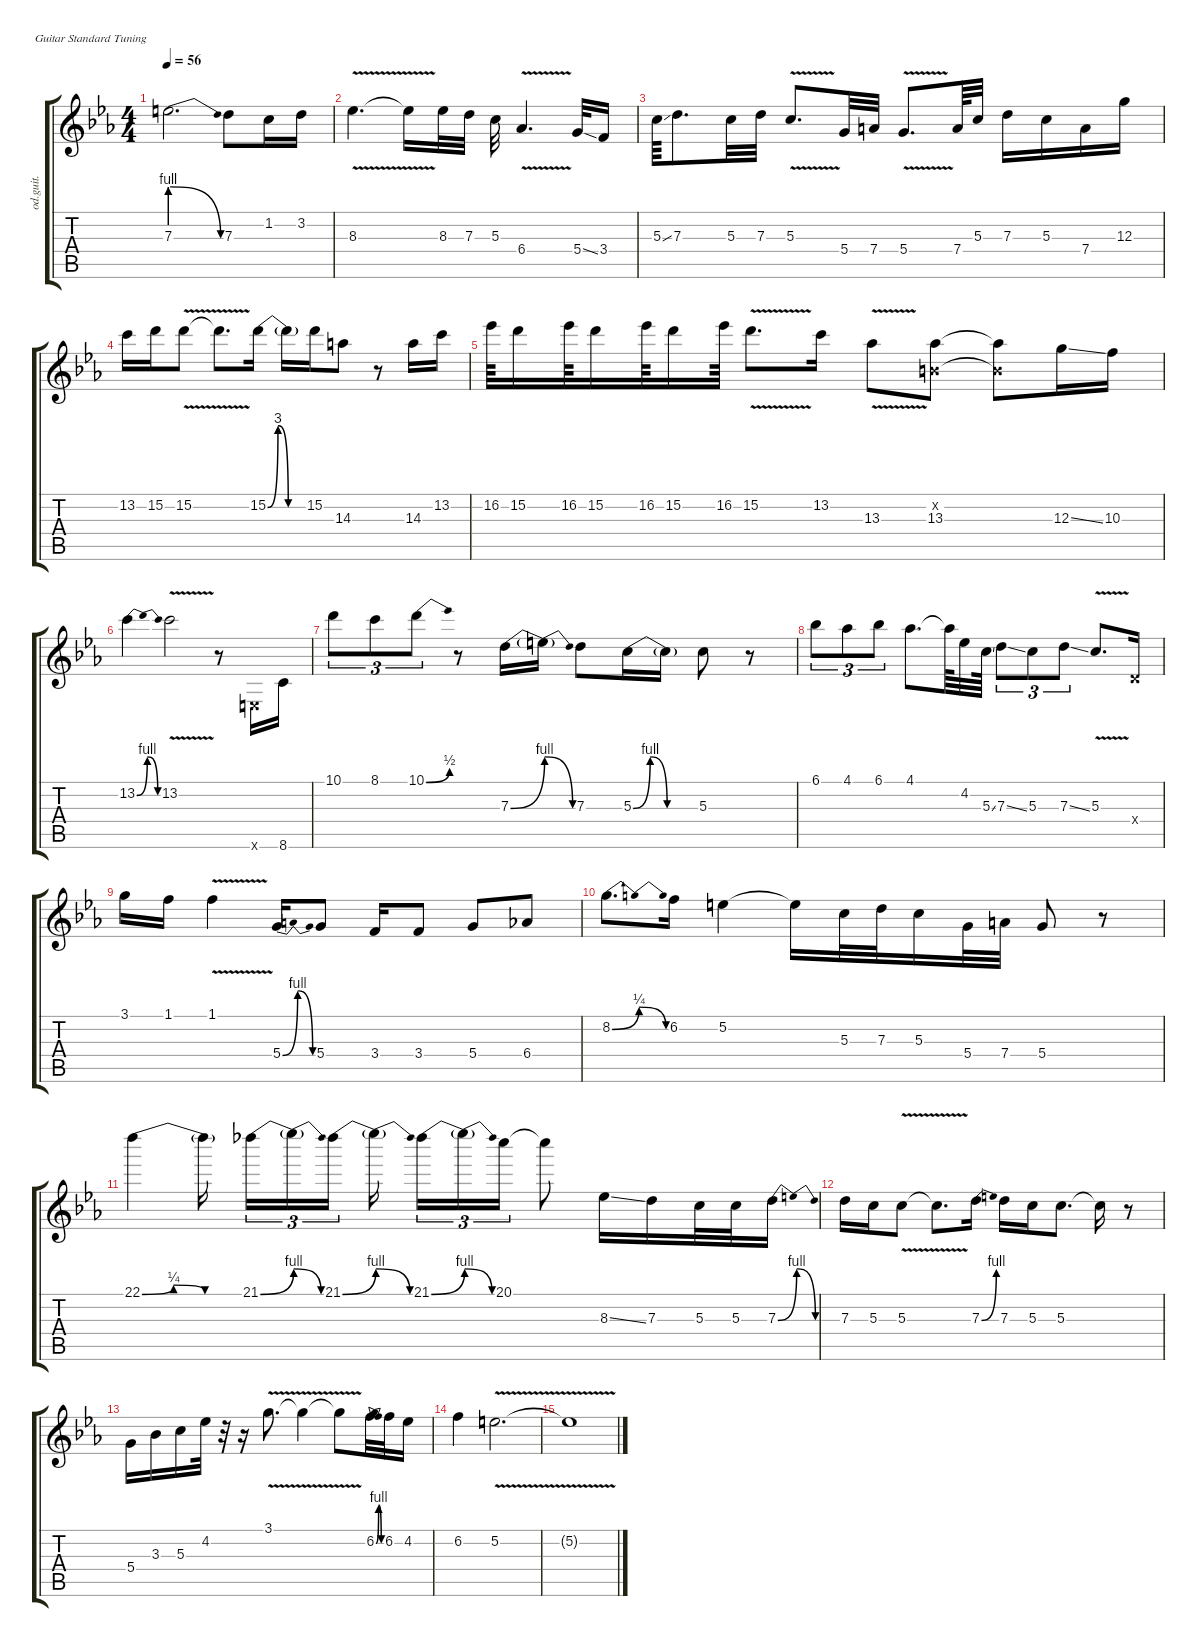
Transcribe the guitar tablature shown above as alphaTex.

\defaultSystemsLayout 4
\hideDynamics
\bracketExtendMode groupsimilarinstruments
\otherSystemsTrackNameOrientation horizontal
\track ("Lead 1" "od.guit.") {defaultSystemsLayout 4 instrument overdrivenguitar}
\staff {score tabs}
\tuning (E4 B3 G3 D3 A2 E2)
\ts (4 4)
\tempo 56
\clef g2
\ks cminor
7.3{be (release 0 4 60 0) t}.2{d dy f beam Down} 7.3{acc forcenatural}.8{beam Down} 1.2{acc forcenatural}.16{beam Down} 3.2{acc forcenatural}.16{beam Down} |
8.3{v acc b}.4{d beam Down} 8.3{v t acc b}.16{beam Down} 8.3{acc b}.32{beam Down} 7.3{acc forcenatural}.32{beam Down} 5.3{acc forcenatural}.32{beam Down} 6.4{v acc b}.4{d beam Up} 5.4{ss acc forcenatural}.32{beam Up} 3.4{acc forcenatural}.16{beam Up} |
5.3{ss acc forcenatural}.64{beam Down} 7.3{acc forcenatural}.8{d beam Down} 5.3{acc forcenatural}.32{beam Down} 7.3{acc forcenatural}.32{beam Down} 5.3{v acc forcenatural}.8{d beam Up} 5.4{acc forcenatural}.32{beam Up} 7.4{acc forcenatural}.32{beam Up} 5.4{v acc forcenatural}.8{d beam Up} 7.4{acc forcenatural}.64{beam Up} 5.3{acc forcenatural}.32{beam Up} 7.3{acc forcenatural}.16{beam Down} 5.3{acc forcenatural}.16{beam Down} 7.4{acc forcenatural}.16{beam Down} 12.3{acc forcenatural}.16{beam Down} |
13.2{acc forcenatural}.16{beam Down} 15.2{acc forcenatural}.16{beam Down} 15.2{v acc forcenatural}.8{beam Down} 15.2{v t acc forcenatural}.8{d beam Down} 15.2{be (bendrelease 0 0 30 12 30 12 60 0) acc forcenatural}.16{beam Down} 15.2{be (hold 0 0 60 0) t acc forcenatural}.16{beam Down} 15.2{acc forcenatural}.16{beam Down} 14.3{acc forcenatural}.8{beam Down} r.8{beam Down} 14.3{acc forcenatural}.16{beam Down} 13.2{acc forcenatural}.16{beam Down} |
16.2{acc b}.64{beam Down} 15.2{acc forcenatural}.16{beam Down} 16.2{acc b}.64{beam Down} 15.2{acc forcenatural}.16{beam Down} 16.2{acc b}.64{beam Down} 15.2{acc forcenatural}.16{beam Down} 16.2{acc b}.64{beam Down} 15.2{v acc forcenatural}.8{d beam Down} 13.2{acc forcenatural}.16{beam Down} 13.3{v acc b}.8{beam Down} (0.2{x acc forcenatural} 13.3{acc b}).8{beam Down} (0.2{x t acc forcenatural} 13.3{t acc b}).8{beam Down} 12.3{ss acc forcenatural}.16{beam Down} 10.3{acc forcenatural}.16{beam Down} |
13.2{be (bendrelease 0 0 15 4 30 4 45 0) acc forcenatural}.4{beam Down} 13.2{v acc forcenatural}.2{beam Down} r.8{beam Down} 0.6{x acc forcenatural}.16{beam Up} 8.6{acc forcenatural}.16{beam Up} |
10.1{acc forcenatural}.8{tu (3 2) beam Down} 8.1{acc forcenatural}.8{tu (3 2) beam Down} 10.1{be (bend 0 0 30 2) acc forcenatural}.8{tu (3 2) beam Down} r.8{beam Down} 7.3{be (bend 0 0 60 4) acc forcenatural}.16{beam Down} 7.3{be (release 0 4 60 0) t}.16{beam Down} 7.3{acc forcenatural}.8{beam Down} 5.3{be (bendrelease 0 0 30 4 30 4 60 0) acc forcenatural}.16{beam Down} 5.3{be (hold 0 0 60 0) t acc forcenatural}.16{beam Down} 5.3{acc forcenatural}.8{beam Down} r.8{beam Down} |
6.1{acc b}.8{tu (3 2) beam Down} 4.1{acc b}.8{tu (3 2) beam Down} 6.1{acc b}.8{tu (3 2) beam Down} 4.1{acc b}.8{d beam Down} 4.1{t acc b}.64{beam Down} 4.2{acc b}.32{beam Down} 5.3{ss acc forcenatural}.64{beam Down} 7.3{ss acc forcenatural}.8{tu (3 2) beam Down} 5.3{acc forcenatural}.8{tu (3 2) beam Down} 7.3{ss acc forcenatural}.8{tu (3 2) beam Down} 5.3{v acc forcenatural}.8{d beam Up} 0.4{x acc forcenatural}.16{beam Up} |
3.1{acc forcenatural}.16{beam Down} 1.1{acc forcenatural}.16{beam Down} 1.1{v acc forcenatural}.4{beam Down} 5.4{be (bendrelease 0 0 15 4 30 4 45 0) acc forcenatural}.16{beam Up} 5.4{acc forcenatural}.8{beam Up} 3.4{acc forcenatural}.16{beam Up} 3.4{acc forcenatural}.8{beam Up} 5.4{acc forcenatural}.8{beam Up} 6.4{acc b}.8{beam Up} |
8.2{be (bendrelease 0 0 15 1 30 1 45 0) acc forcenatural}.8{d beam Down} 6.2{acc forcenatural}.16{beam Down} 5.2{acc forcenatural}.4{beam Down} 5.2{t acc forcenatural}.16{beam Down} 5.3{acc forcenatural}.32{beam Down} 7.3{acc forcenatural}.32{beam Down} 5.3{acc forcenatural}.16{beam Down} 5.4{acc forcenatural}.32{beam Down} 7.4{acc forcenatural}.32{beam Down} 5.4{acc forcenatural}.8{beam Up} r.8{beam Up} |
22.1{be (bendrelease 0 0 30 1 30 1 60 0) acc forcenatural}.4{beam Down} 22.1{be (hold 0 0 60 0) t acc forcenatural}.16{beam Down} 21.1{be (bend 0 0 60 4) acc b}.16{tu (3 2) beam Down} 21.1{be (release 0 4 60 0) t}.16{tu (3 2) beam Down} 21.1{be (bend 0 0 60 4) acc b}.16{tu (3 2) beam Down} 21.1{be (release 0 4 60 0) t}.16{beam Down} 21.1{be (bend 0 0 60 4) acc b}.16{tu (3 2) beam Down} 21.1{be (release 0 4 60 0) t}.16{tu (3 2) beam Down} 20.1{acc forcenatural}.16{tu (3 2) beam Down} 20.1{t acc forcenatural}.8{beam Down} 8.3{ss acc b}.16{beam Down} 7.3{acc forcenatural}.16{beam Down} 5.3{acc forcenatural}.32{beam Down} 5.3{acc forcenatural}.32{beam Down} 7.3{be (bendrelease 0 0 15 4 30 4 45 0) acc forcenatural}.16{beam Down} |
7.3{acc forcenatural}.16{beam Down} 5.3{acc forcenatural}.16{beam Down} 5.3{v acc forcenatural}.8{beam Down} 5.3{v t acc forcenatural}.8{d beam Down} 7.3{be (bend 0 0 30 4) acc forcenatural}.16{beam Down} 7.3{acc forcenatural}.16{beam Down} 5.3{acc forcenatural}.16{beam Down} 5.3{acc forcenatural}.8{d beam Down} 5.3{t acc forcenatural}.16{beam Down} r.8{beam Down} |
5.4{acc forcenatural}.16{beam Down} 3.3{acc b}.16{beam Down} 5.3{acc forcenatural}.16{beam Down} 4.2{acc b}.32{beam Down} r.32{beam Down} r.16{beam Down} 3.1{v acc forcenatural}.8{d beam Down} 3.1{v t acc forcenatural}.4{beam Down} 3.1{v t acc forcenatural}.8{beam Down} 6.2{be (bendrelease 0 0 15 4 30 4 45 0) acc forcenatural}.32{beam Down} 6.2{acc forcenatural}.32{beam Down} 4.2{acc b}.16{beam Down} |
6.2{acc forcenatural}.4{beam Down} 5.2{v acc forcenatural}.2{d beam Down} |
5.2{v t acc forcenatural}.1{beam Down}
